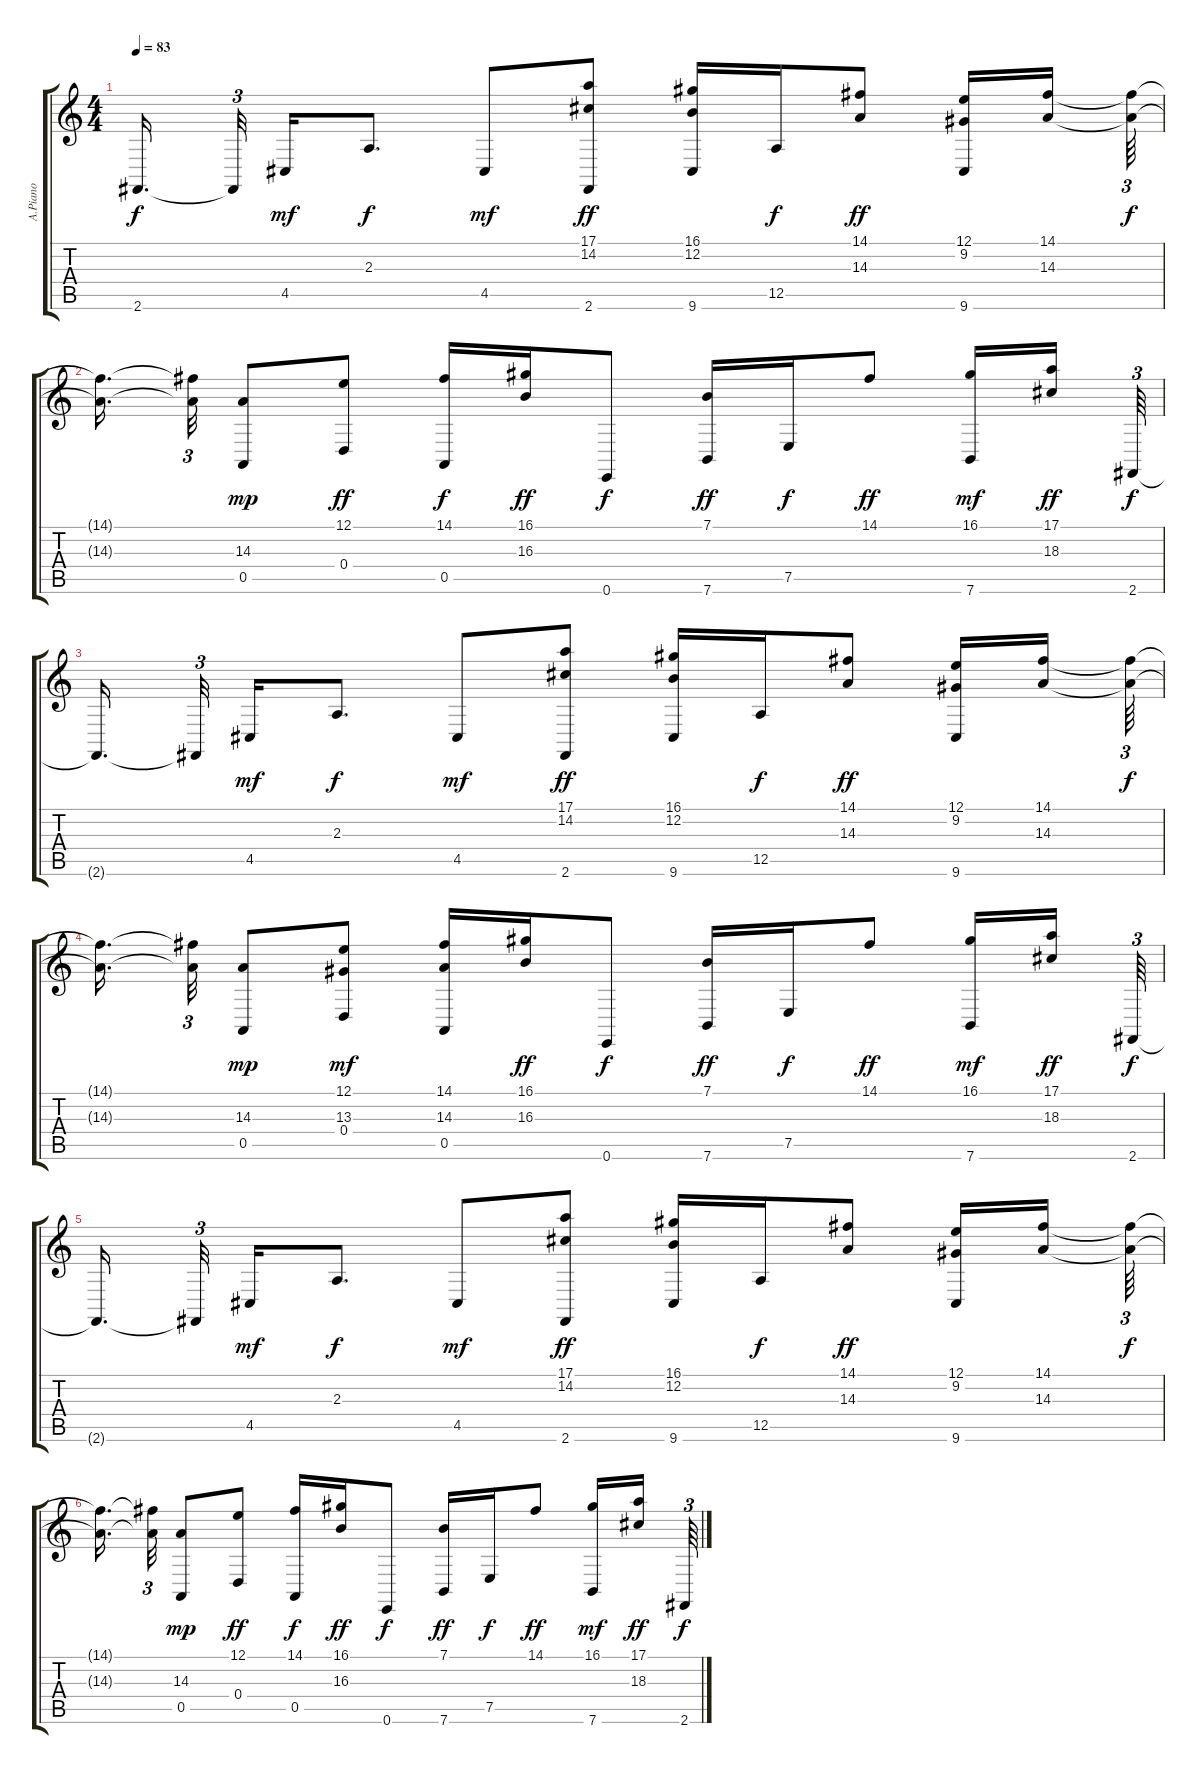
\track ("A.Piano" "A.Piano") {instrument brightacousticpiano}
\staff {score tabs}
\tuning (E4 B3 G3 D3 A2 E2) {hide}
\ts (4 4)
\tempo 83
\clef g2
\ks c
2.6{t}.16{d dy f beam splitsecondary} 2.6{t}.32{tu (3 2) beam splitsecondary} 4.5.16{dy mf} 2.3.8{d dy f} 4.5.8{dy mf} (17.1 14.2 2.6).8{dy ff} (16.1 12.2 9.6).16 12.5.16{dy f} (14.1 14.3).8{dy ff} (12.1 9.2 9.6).16 (14.1 14.3).16{beam splitsecondary} (14.1{t} 14.3{t}).64{tu (3 2) dy f} |
(14.1{t} 14.3{t}).16{d beam splitsecondary} (14.1{t} 14.3{t}).32{tu (3 2)} (14.3 0.5).8{dy mp} (12.1 0.4).8{dy ff} (14.1 0.5).16{dy f} (16.1 16.3).16{dy ff} 0.6.8{dy f} (7.1 7.6).16{dy ff} 7.5.16{dy f} 14.1.8{dy ff} (16.1 7.6).16{dy mf} (17.1 18.3).16{dy ff beam splitsecondary} 2.6.64{tu (3 2) dy f} |
2.6{t}.16{d beam splitsecondary} 2.6{t}.32{tu (3 2) beam splitsecondary} 4.5.16{dy mf} 2.3.8{d dy f} 4.5.8{dy mf} (17.1 14.2 2.6).8{dy ff} (16.1 12.2 9.6).16 12.5.16{dy f} (14.1 14.3).8{dy ff} (12.1 9.2 9.6).16 (14.1 14.3).16{beam splitsecondary} (14.1{t} 14.3{t}).64{tu (3 2) dy f} |
(14.1{t} 14.3{t}).16{d beam splitsecondary} (14.1{t} 14.3{t}).32{tu (3 2)} (14.3 0.5).8{dy mp} (12.1 13.3 0.4).8{dy mf} (14.1 14.3 0.5).16 (16.1 16.3).16{dy ff} 0.6.8{dy f} (7.1 7.6).16{dy ff} 7.5.16{dy f} 14.1.8{dy ff} (16.1 7.6).16{dy mf} (17.1 18.3).16{dy ff beam splitsecondary} 2.6.64{tu (3 2) dy f} |
2.6{t}.16{d beam splitsecondary} 2.6{t}.32{tu (3 2) beam splitsecondary} 4.5.16{dy mf} 2.3.8{d dy f} 4.5.8{dy mf} (17.1 14.2 2.6).8{dy ff} (16.1 12.2 9.6).16 12.5.16{dy f} (14.1 14.3).8{dy ff} (12.1 9.2 9.6).16 (14.1 14.3).16{beam splitsecondary} (14.1{t} 14.3{t}).64{tu (3 2) dy f} |
(14.1{t} 14.3{t}).16{d beam splitsecondary} (14.1{t} 14.3{t}).32{tu (3 2)} (14.3 0.5).8{dy mp} (12.1 0.4).8{dy ff} (14.1 0.5).16{dy f} (16.1 16.3).16{dy ff} 0.6.8{dy f} (7.1 7.6).16{dy ff} 7.5.16{dy f} 14.1.8{dy ff} (16.1 7.6).16{dy mf} (17.1 18.3).16{dy ff beam splitsecondary} 2.6.64{tu (3 2) dy f}
